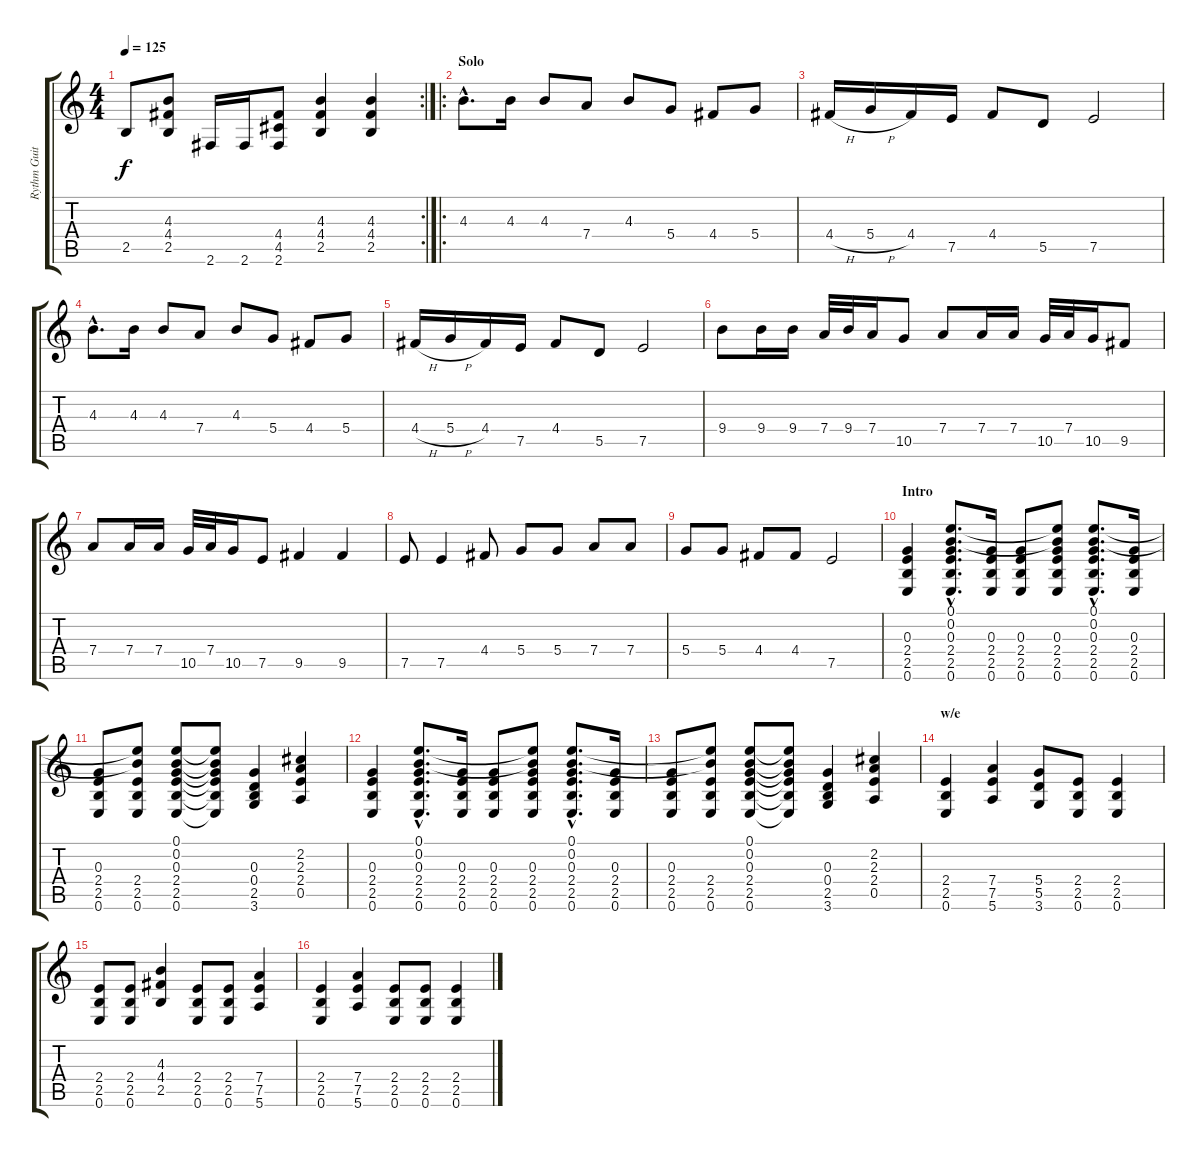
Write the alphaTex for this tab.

\track ("Rythm Guitar" "Rythm Guit") {instrument distortionguitar}
\staff {score tabs}
\tuning (E4 B3 G3 D3 A2 E2) {hide}
\rc 2
\ts (4 4)
\tempo 125
\clef g2
\ks c
2.5.8{dy f} (4.3 4.4 2.5).8 2.6.16 2.6.16 (4.4 4.5 2.6).8 (4.3 4.4 2.5).4 (4.3 4.4 2.5).4 |
\ro
\section ("" "Solo")
4.3{hac}.8{d volume 14} 4.3.16 4.3.8 7.4.8 4.3.8 5.4.8 4.4.8 5.4.8 |
4.4{h}.16 5.4{h}.16 4.4.16 7.5.16 4.4.8 5.5.8 7.5.2 |
4.3{hac}.8{d} 4.3.16 4.3.8 7.4.8 4.3.8 5.4.8 4.4.8 5.4.8 |
4.4{h}.16 5.4{h}.16 4.4.16 7.5.16 4.4.8 5.5.8 7.5.2 |
9.4.8 9.4.16 9.4.16 7.4.32 9.4.32 7.4.16 10.5.8 7.4.8 7.4.16 7.4.16 10.5.32 7.4.32 10.5.16 9.5.8 |
7.4.8 7.4.16 7.4.16 10.5.32 7.4.32 10.5.16 7.5.8 9.5.4 9.5.4 |
7.5.8 7.5.4 4.4.8 5.4.8 5.4.8 7.4.8 7.4.8 |
5.4.8 5.4.8 4.4.8 4.4.8 7.5.2 |
\section ("" "Intro")
(0.3 2.4 2.5 0.6).4{volume 13 instrument acousticguitarnylon} (0.1{hac} 0.2{hac} 0.3{hac} 2.4{hac} 2.5{hac} 0.6{hac}).8{d} (0.3 2.4 2.5 0.6).16 (0.3 2.4 2.5 0.6).8 (0.1{t} 0.2{t} 0.3 2.4 2.5 0.6).8 (0.1{hac} 0.2{hac} 0.3{hac} 2.4{hac} 2.5{hac} 0.6{hac}).8{d} (0.3 2.4 2.5 0.6).16 |
(0.3 2.4 2.5 0.6).8 (0.1{t} 0.2{t} 2.4 2.5 0.6).8 (0.1 0.2 0.3 2.4 2.5 0.6).8 (0.1{t} 0.2{t} 0.3{t} 2.4{t} 2.5{t} 0.6{t}).8 (0.3 0.4 2.5 3.6).4 (2.2 2.3 2.4 0.5).4 |
(0.3 2.4 2.5 0.6).4{volume 13 instrument acousticguitarnylon} (0.1{hac} 0.2{hac} 0.3{hac} 2.4{hac} 2.5{hac} 0.6{hac}).8{d} (0.3 2.4 2.5 0.6).16 (0.3 2.4 2.5 0.6).8 (0.1{t} 0.2{t} 0.3 2.4 2.5 0.6).8 (0.1{hac} 0.2{hac} 0.3{hac} 2.4{hac} 2.5{hac} 0.6{hac}).8{d} (0.3 2.4 2.5 0.6).16 |
(0.3 2.4 2.5 0.6).8 (0.1{t} 0.2{t} 2.4 2.5 0.6).8 (0.1 0.2 0.3 2.4 2.5 0.6).8 (0.1{t} 0.2{t} 0.3{t} 2.4{t} 2.5{t} 0.6{t}).8 (0.3 0.4 2.5 3.6).4 (2.2 2.3 2.4 0.5).4 |
\section ("" "w/e")
(2.4 2.5 0.6).4{instrument distortionguitar} (7.4 7.5 5.6).4 (5.4 5.5 3.6).8 (2.4 2.5 0.6).8 (2.4 2.5 0.6).4 |
(2.4 2.5 0.6).8 (2.4 2.5 0.6).8 (4.3 4.4 2.5).4 (2.4 2.5 0.6).8 (2.4 2.5 0.6).8 (7.4 7.5 5.6).4 |
(2.4 2.5 0.6).4 (7.4 7.5 5.6).4 (2.4 2.5 0.6).8 (2.4 2.5 0.6).8 (2.4 2.5 0.6).4
